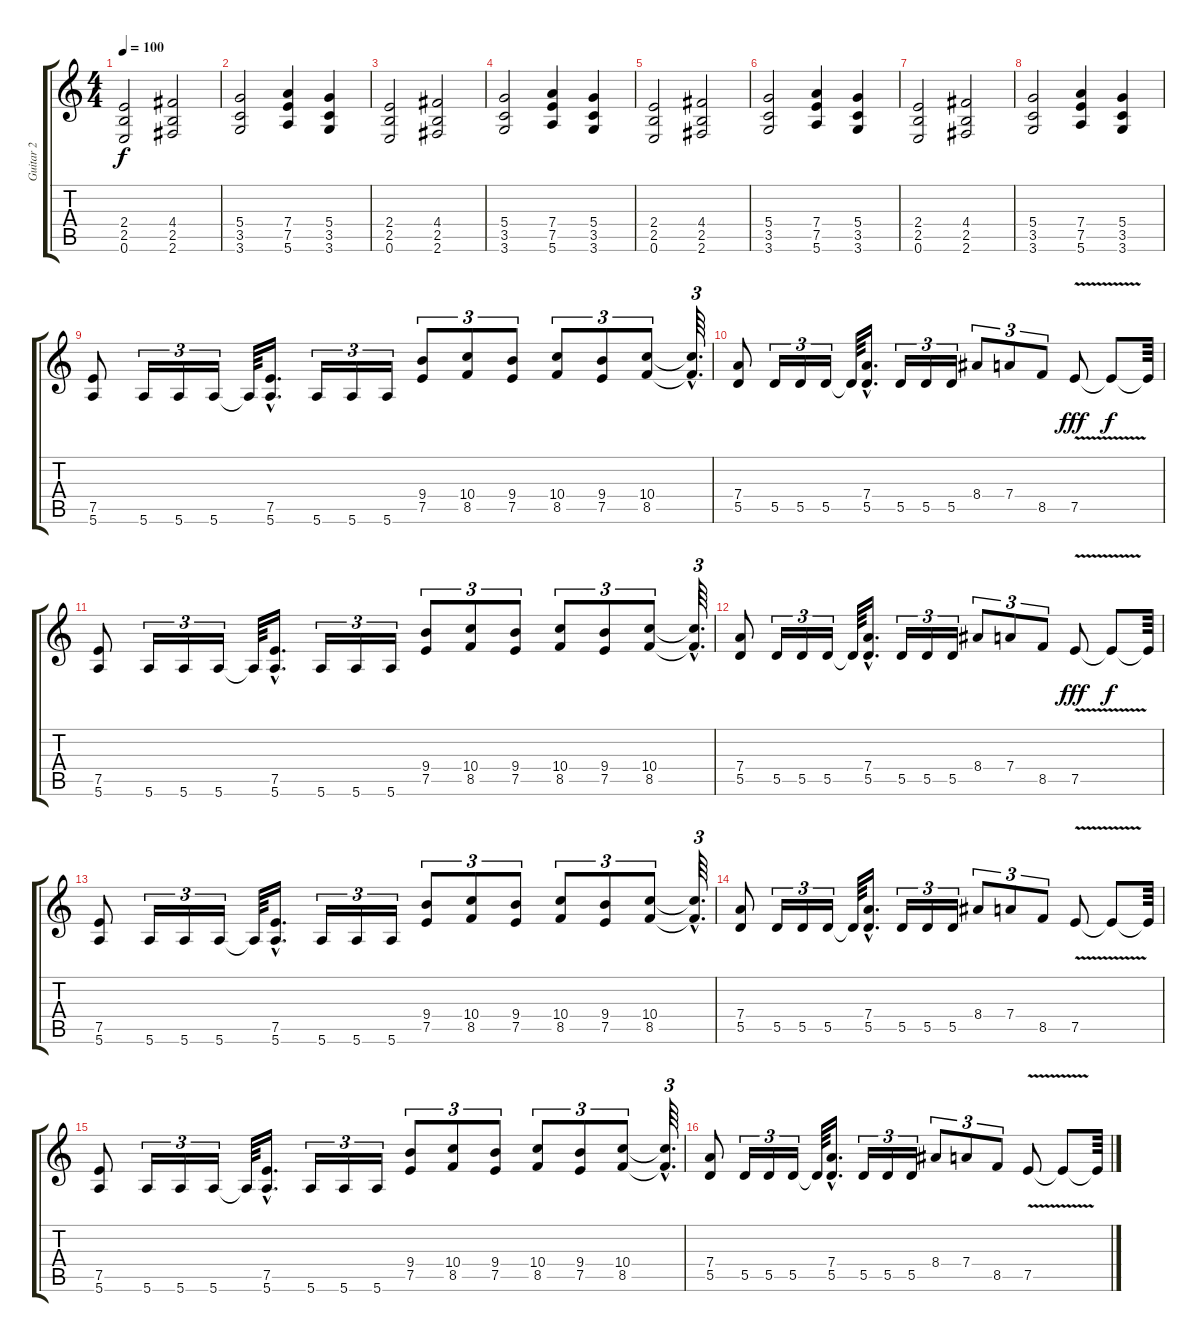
\track ("Guitar 2" "Guitar 2") {instrument overdrivenguitar}
\staff {score tabs}
\tuning (E4 B3 G3 D3 A2 E2) {hide}
\ts (4 4)
\tempo 100
\clef g2
\ks c
(2.4 2.5 0.6).2{dy f} (4.4 2.5 2.6).2 |
(5.4 3.5 3.6).2 (7.4 7.5 5.6).4 (5.4 3.5 3.6).4 |
(2.4 2.5 0.6).2 (4.4 2.5 2.6).2 |
(5.4 3.5 3.6).2 (7.4 7.5 5.6).4 (5.4 3.5 3.6).4 |
(2.4 2.5 0.6).2 (4.4 2.5 2.6).2 |
(5.4 3.5 3.6).2 (7.4 7.5 5.6).4 (5.4 3.5 3.6).4 |
(2.4 2.5 0.6).2 (4.4 2.5 2.6).2 |
(5.4 3.5 3.6).2 (7.4 7.5 5.6).4 (5.4 3.5 3.6).4 |
(7.5 5.6).8 5.6.16{tu (3 2)} 5.6.16{tu (3 2)} 5.6.16{tu (3 2)} 5.6{t}.64 (7.5{hac} 5.6{hac}).16{d} 5.6.16{tu (3 2)} 5.6.16{tu (3 2)} 5.6.16{tu (3 2)} (9.4 7.5).8{tu (3 2)} (10.4 8.5).8{tu (3 2)} (9.4 7.5).8{tu (3 2)} (10.4 8.5).8{tu (3 2)} (9.4 7.5).8{tu (3 2)} (10.4 8.5).8{tu (3 2)} (10.4{hac t} 8.5{hac t}).64{d tu (3 2)} |
(7.4 5.5).8 5.5.16{tu (3 2)} 5.5.16{tu (3 2)} 5.5.16{tu (3 2)} 5.5{t}.64 (7.4{hac} 5.5{hac}).16{d} 5.5.16{tu (3 2)} 5.5.16{tu (3 2)} 5.5.16{tu (3 2)} 8.4.8{tu (3 2)} 7.4.8{tu (3 2)} 8.5.8{tu (3 2)} 7.5{v}.8{dy fff volume 7 instrument guitarharmonics} 7.5{t}.8{dy f} 7.5{t}.64 |
(7.5 5.6).8{instrument overdrivenguitar} 5.6.16{tu (3 2)} 5.6.16{tu (3 2)} 5.6.16{tu (3 2)} 5.6{t}.64 (7.5{hac} 5.6{hac}).16{d} 5.6.16{tu (3 2)} 5.6.16{tu (3 2)} 5.6.16{tu (3 2)} (9.4 7.5).8{tu (3 2)} (10.4 8.5).8{tu (3 2)} (9.4 7.5).8{tu (3 2)} (10.4 8.5).8{tu (3 2)} (9.4 7.5).8{tu (3 2)} (10.4 8.5).8{tu (3 2)} (10.4{hac t} 8.5{hac t}).64{d tu (3 2)} |
(7.4 5.5).8 5.5.16{tu (3 2)} 5.5.16{tu (3 2)} 5.5.16{tu (3 2)} 5.5{t}.64 (7.4{hac} 5.5{hac}).16{d} 5.5.16{tu (3 2)} 5.5.16{tu (3 2)} 5.5.16{tu (3 2)} 8.4.8{tu (3 2)} 7.4.8{tu (3 2)} 8.5.8{tu (3 2)} 7.5{v}.8{dy fff volume 11 instrument guitarharmonics} 7.5{t}.8{dy f} 7.5{t}.64 |
(7.5 5.6).8{instrument overdrivenguitar} 5.6.16{tu (3 2)} 5.6.16{tu (3 2)} 5.6.16{tu (3 2)} 5.6{t}.64 (7.5{hac} 5.6{hac}).16{d} 5.6.16{tu (3 2)} 5.6.16{tu (3 2)} 5.6.16{tu (3 2)} (9.4 7.5).8{tu (3 2)} (10.4 8.5).8{tu (3 2)} (9.4 7.5).8{tu (3 2)} (10.4 8.5).8{tu (3 2)} (9.4 7.5).8{tu (3 2)} (10.4 8.5).8{tu (3 2)} (10.4{hac t} 8.5{hac t}).64{d tu (3 2)} |
(7.4 5.5).8 5.5.16{tu (3 2)} 5.5.16{tu (3 2)} 5.5.16{tu (3 2)} 5.5{t}.64 (7.4{hac} 5.5{hac}).16{d} 5.5.16{tu (3 2)} 5.5.16{tu (3 2)} 5.5.16{tu (3 2)} 8.4.8{tu (3 2)} 7.4.8{tu (3 2)} 8.5.8{tu (3 2)} 7.5{v}.8{volume 11 instrument guitarharmonics} 7.5{t}.8 7.5{t}.64 |
(7.5 5.6).8{instrument overdrivenguitar} 5.6.16{tu (3 2)} 5.6.16{tu (3 2)} 5.6.16{tu (3 2)} 5.6{t}.64 (7.5{hac} 5.6{hac}).16{d} 5.6.16{tu (3 2)} 5.6.16{tu (3 2)} 5.6.16{tu (3 2)} (9.4 7.5).8{tu (3 2)} (10.4 8.5).8{tu (3 2)} (9.4 7.5).8{tu (3 2)} (10.4 8.5).8{tu (3 2)} (9.4 7.5).8{tu (3 2)} (10.4 8.5).8{tu (3 2)} (10.4{hac t} 8.5{hac t}).64{d tu (3 2)} |
(7.4 5.5).8 5.5.16{tu (3 2)} 5.5.16{tu (3 2)} 5.5.16{tu (3 2)} 5.5{t}.64 (7.4{hac} 5.5{hac}).16{d} 5.5.16{tu (3 2)} 5.5.16{tu (3 2)} 5.5.16{tu (3 2)} 8.4.8{tu (3 2)} 7.4.8{tu (3 2)} 8.5.8{tu (3 2)} 7.5{v}.8{volume 11 instrument guitarharmonics} 7.5{t}.8 7.5{t}.64
